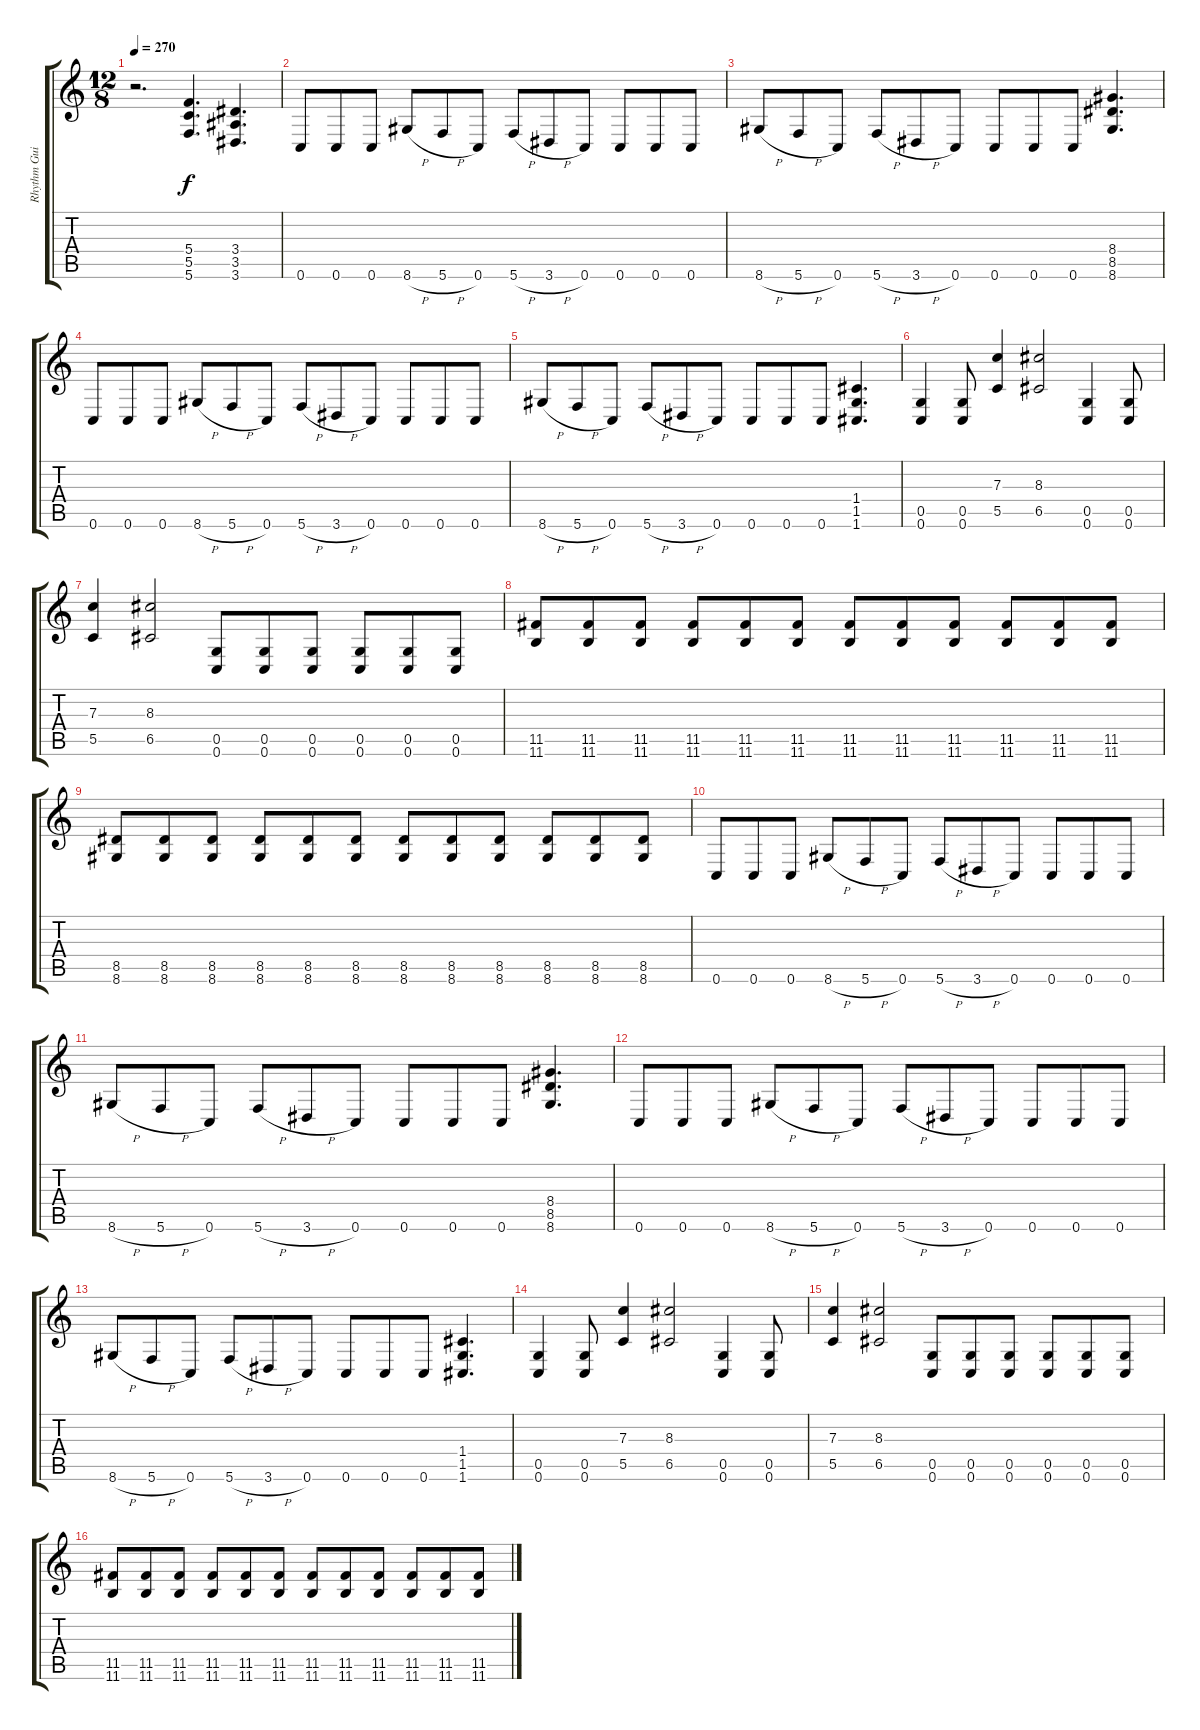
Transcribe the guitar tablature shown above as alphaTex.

\track ("Rhythm Guitar 1" "Rhythm Gui") {instrument distortionguitar}
\staff {score tabs}
\tuning (D4 A3 F3 C3 G2 C2) {hide}
\ts (12 8)
\tempo 270
\clef g2
\ks c
r.2{d dy f} (5.4 5.5 5.6).4{d} (3.4 3.5 3.6).4{d} |
0.6.8 0.6.8 0.6.8 8.6{h}.8 5.6{h}.8 0.6.8 5.6{h}.8 3.6{h}.8 0.6.8 0.6.8 0.6.8 0.6.8 |
8.6{h}.8 5.6{h}.8 0.6.8 5.6{h}.8 3.6{h}.8 0.6.8 0.6.8 0.6.8 0.6.8 (8.4 8.5 8.6).4{d} |
0.6.8 0.6.8 0.6.8 8.6{h}.8 5.6{h}.8 0.6.8 5.6{h}.8 3.6{h}.8 0.6.8 0.6.8 0.6.8 0.6.8 |
8.6{h}.8 5.6{h}.8 0.6.8 5.6{h}.8 3.6{h}.8 0.6.8 0.6.8 0.6.8 0.6.8 (1.4 1.5 1.6).4{d} |
(0.5 0.6).4 (0.5 0.6).8 (7.3 5.5).4 (8.3 6.5).2 (0.5 0.6).4 (0.5 0.6).8 |
(7.3 5.5).4 (8.3 6.5).2 (0.5 0.6).8 (0.5 0.6).8 (0.5 0.6).8 (0.5 0.6).8 (0.5 0.6).8 (0.5 0.6).8 |
(11.5 11.6).8 (11.5 11.6).8 (11.5 11.6).8 (11.5 11.6).8 (11.5 11.6).8 (11.5 11.6).8 (11.5 11.6).8 (11.5 11.6).8 (11.5 11.6).8 (11.5 11.6).8 (11.5 11.6).8 (11.5 11.6).8 |
(8.5 8.6).8 (8.5 8.6).8 (8.5 8.6).8 (8.5 8.6).8 (8.5 8.6).8 (8.5 8.6).8 (8.5 8.6).8 (8.5 8.6).8 (8.5 8.6).8 (8.5 8.6).8 (8.5 8.6).8 (8.5 8.6).8 |
0.6.8 0.6.8 0.6.8 8.6{h}.8 5.6{h}.8 0.6.8 5.6{h}.8 3.6{h}.8 0.6.8 0.6.8 0.6.8 0.6.8 |
8.6{h}.8 5.6{h}.8 0.6.8 5.6{h}.8 3.6{h}.8 0.6.8 0.6.8 0.6.8 0.6.8 (8.4 8.5 8.6).4{d} |
0.6.8 0.6.8 0.6.8 8.6{h}.8 5.6{h}.8 0.6.8 5.6{h}.8 3.6{h}.8 0.6.8 0.6.8 0.6.8 0.6.8 |
8.6{h}.8 5.6{h}.8 0.6.8 5.6{h}.8 3.6{h}.8 0.6.8 0.6.8 0.6.8 0.6.8 (1.4 1.5 1.6).4{d} |
(0.5 0.6).4 (0.5 0.6).8 (7.3 5.5).4 (8.3 6.5).2 (0.5 0.6).4 (0.5 0.6).8 |
(7.3 5.5).4 (8.3 6.5).2 (0.5 0.6).8 (0.5 0.6).8 (0.5 0.6).8 (0.5 0.6).8 (0.5 0.6).8 (0.5 0.6).8 |
(11.5 11.6).8 (11.5 11.6).8 (11.5 11.6).8 (11.5 11.6).8 (11.5 11.6).8 (11.5 11.6).8 (11.5 11.6).8 (11.5 11.6).8 (11.5 11.6).8 (11.5 11.6).8 (11.5 11.6).8 (11.5 11.6).8
